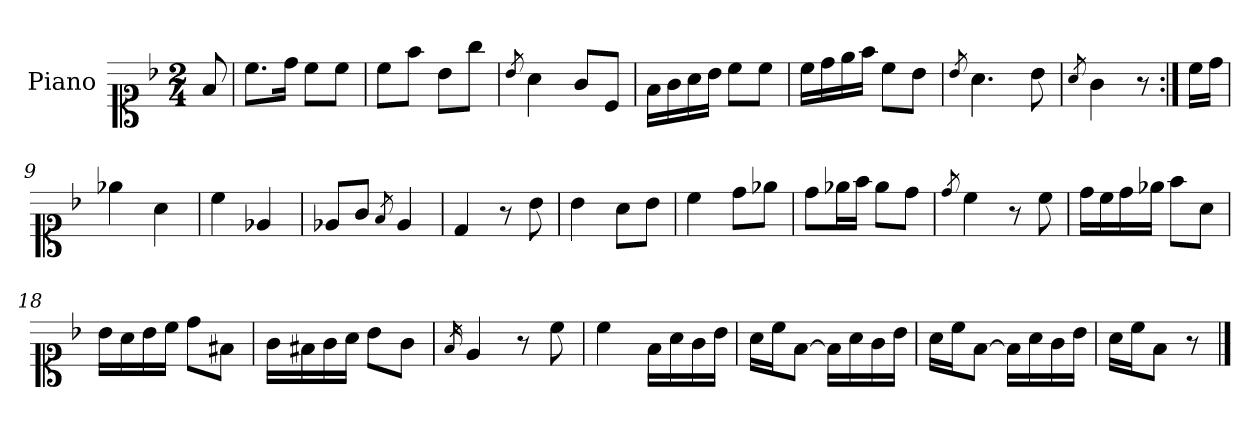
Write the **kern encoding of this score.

**kern
*part1
*staff1
*I"Piano
*I'Pno.
*clefC1
*k[b-]
*M2/4
=
8f/
=1
8.cc\L
16dd\Jk
8cc\L
8cc\J
=2
8cc\L
8ff\J
8b-\L
8gg\J
=3
8qb-/
4a\
8g/L
8c/J
=4
16f\LL
16g\
16a\
16b-\JJ
8cc\L
8cc\J
=5
16cc\LL
16dd\
16ee\
16ff\JJ
8cc\L
8b-\J
=6
8qb-/
4.a\
8b-\
=7
8qa/
4g\
8r
=8:|!
16cc\LL
16dd\JJ
!!LO:LB:g=z
=9
4ee-X\
4a\
=10
4cc\
4e-X/
=11
8e-X/L
8g/J
8qf/
4e-/
=12
4d/
8r
8b-\
=13
4b-\
8a\L
8b-\J
=14
4cc\
8dd\L
8ee-X\J
=15
8dd\L
16ee-X\L
16ff\JJ
8ee-\L
8dd\J
=16
8qdd/
4cc\
8r
8cc\
=17
16dd\LL
16cc\
16dd\
16ee-X\JJ
8ff\L
8a\J
!!LO:LB:g=z
=18
16b-\LL
16a\
16b-\
16cc\JJ
8dd\L
8f#X\J
=19
16g\LL
16f#X\
16g\
16a\JJ
8b-\L
8g\J
=20
16qf/
4e/
8r
8cc\
=21
4cc\
16f\LL
16a\
16g\
16b-\JJ
=22
16a\LL
16cc\J
[8f\J
16f\LL]
16a\
16g\
16b-\JJ
=23
16a\LL
16cc\J
[8f\J
16f\LL]
16a\
16g\
16b-\JJ
=24
16a\LL
16cc\J
8f\J
8r
==
*-
